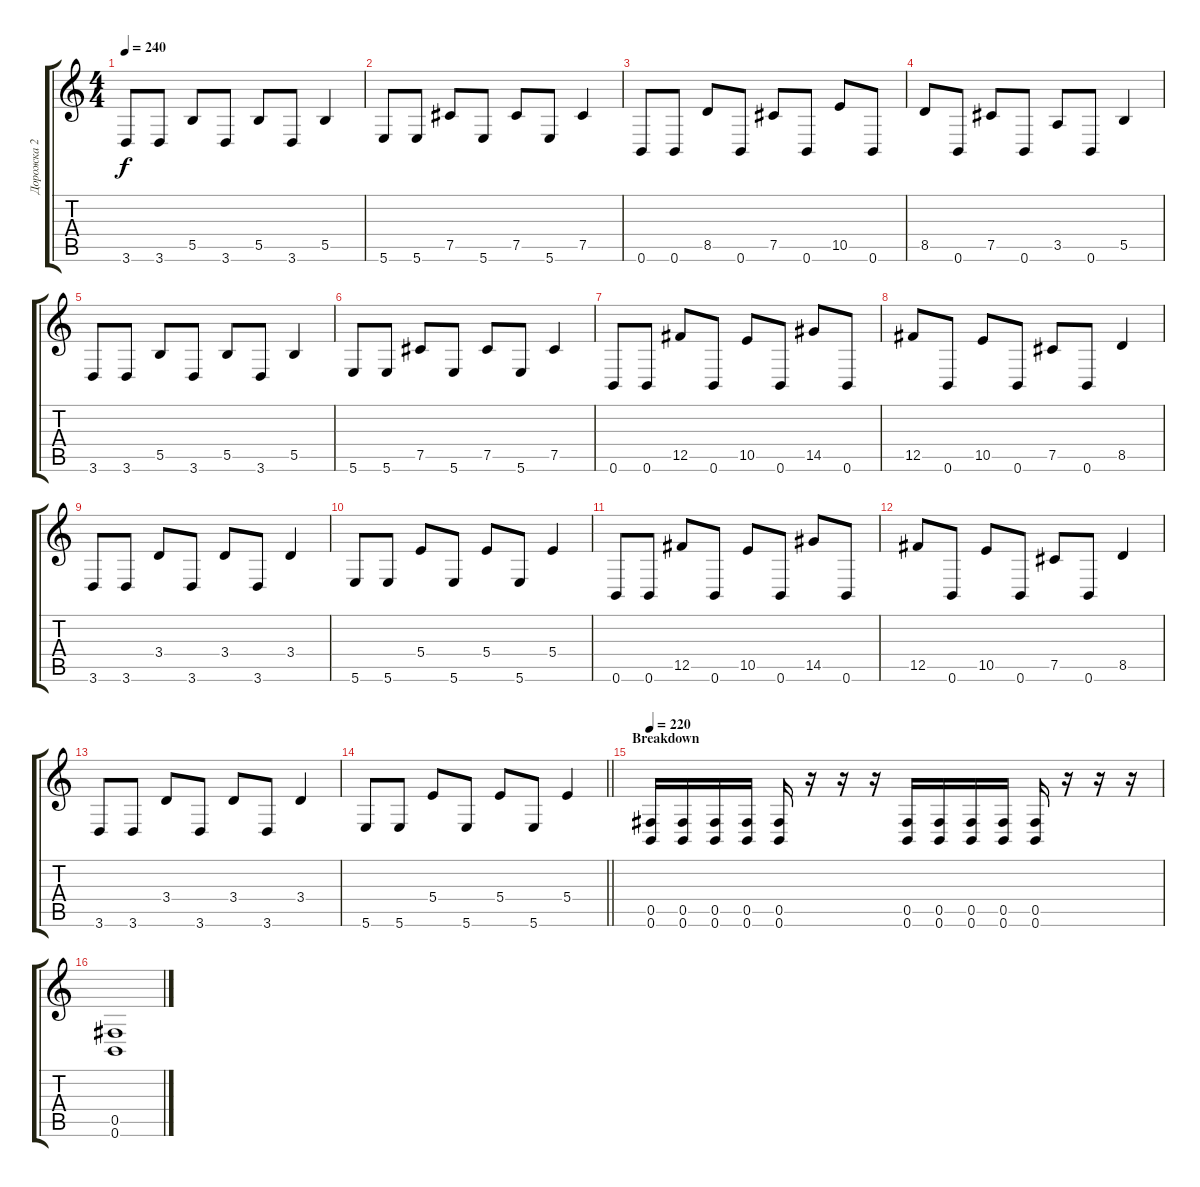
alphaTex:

\track ("Дорожка 2" "Дорожка 2") {instrument distortionguitar}
\staff {score tabs}
\tuning (Db4 Ab3 E3 B2 Gb2 B1) {hide}
\ts (4 4)
\tempo 240
\clef g2
\ks c
3.6.8{dy f} 3.6.8 5.5.8 3.6.8 5.5.8 3.6.8 5.5.4 |
5.6.8 5.6.8 7.5.8 5.6.8 7.5.8 5.6.8 7.5.4 |
0.6.8 0.6.8 8.5.8 0.6.8 7.5.8 0.6.8 10.5.8 0.6.8 |
8.5.8 0.6.8 7.5.8 0.6.8 3.5.8 0.6.8 5.5.4 |
3.6.8 3.6.8 5.5.8 3.6.8 5.5.8 3.6.8 5.5.4 |
5.6.8 5.6.8 7.5.8 5.6.8 7.5.8 5.6.8 7.5.4 |
0.6.8 0.6.8 12.5.8 0.6.8 10.5.8 0.6.8 14.5.8 0.6.8 |
12.5.8 0.6.8 10.5.8 0.6.8 7.5.8 0.6.8 8.5.4 |
3.6.8 3.6.8 3.4.8 3.6.8 3.4.8 3.6.8 3.4.4 |
5.6.8 5.6.8 5.4.8 5.6.8 5.4.8 5.6.8 5.4.4 |
0.6.8 0.6.8 12.5.8 0.6.8 10.5.8 0.6.8 14.5.8 0.6.8 |
12.5.8 0.6.8 10.5.8 0.6.8 7.5.8 0.6.8 8.5.4 |
3.6.8 3.6.8 3.4.8 3.6.8 3.4.8 3.6.8 3.4.4 |
\barLineRight lightlight
5.6.8 5.6.8 5.4.8 5.6.8 5.4.8 5.6.8 5.4.4 |
\section ("" "Breakdown")
\tempo 220
(0.5 0.6).16 (0.5 0.6).16 (0.5 0.6).16 (0.5 0.6).16 (0.5 0.6).16 r.16 r.16 r.16 (0.5 0.6).16 (0.5 0.6).16 (0.5 0.6).16 (0.5 0.6).16 (0.5 0.6).16 r.16 r.16 r.16 |
(0.5 0.6).1
